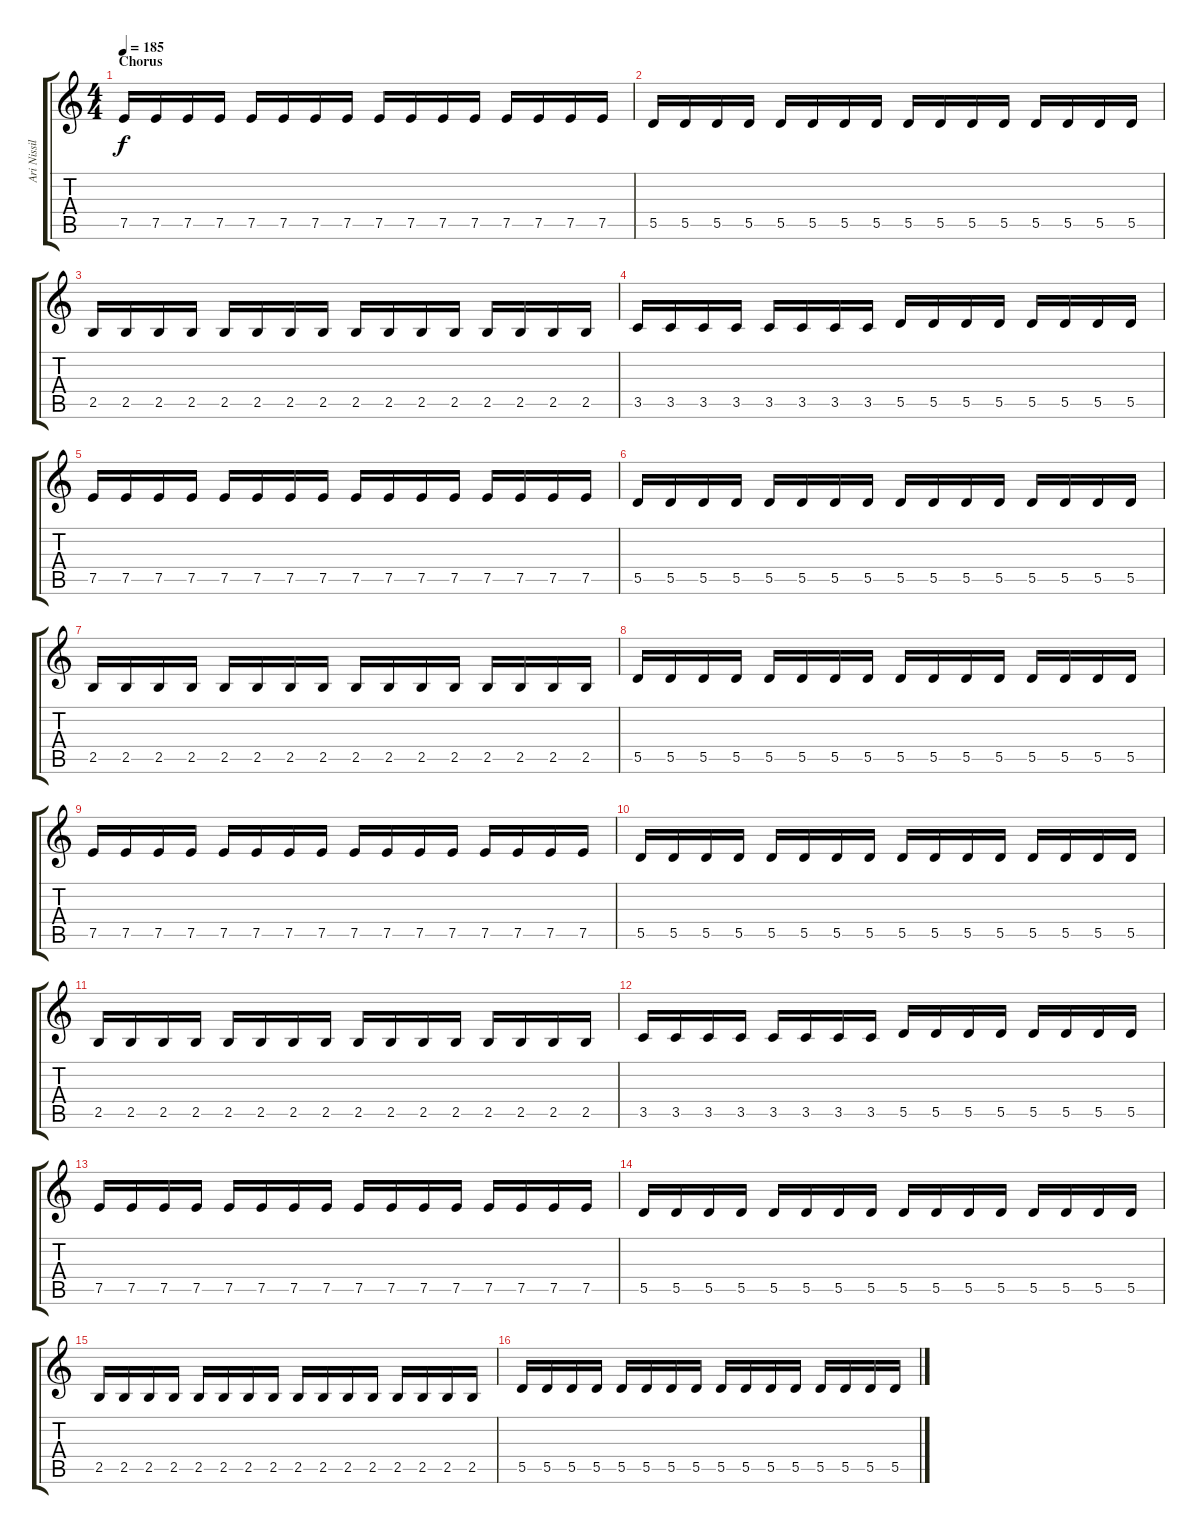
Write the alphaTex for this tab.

\track ("Ari Nissilä '' WarTechs ''" "Ari Nissil") {instrument distortionguitar}
\staff {score tabs}
\tuning (E4 B3 G3 D3 A2 E2) {hide}
\ts (4 4)
\section ("" "Chorus")
\tempo 185
\clef g2
\ks c
7.5.16{dy f} 7.5.16 7.5.16 7.5.16 7.5.16 7.5.16 7.5.16 7.5.16 7.5.16 7.5.16 7.5.16 7.5.16 7.5.16 7.5.16 7.5.16 7.5.16 |
5.5.16 5.5.16 5.5.16 5.5.16 5.5.16 5.5.16 5.5.16 5.5.16 5.5.16 5.5.16 5.5.16 5.5.16 5.5.16 5.5.16 5.5.16 5.5.16 |
2.5.16 2.5.16 2.5.16 2.5.16 2.5.16 2.5.16 2.5.16 2.5.16 2.5.16 2.5.16 2.5.16 2.5.16 2.5.16 2.5.16 2.5.16 2.5.16 |
3.5.16 3.5.16 3.5.16 3.5.16 3.5.16 3.5.16 3.5.16 3.5.16 5.5.16 5.5.16 5.5.16 5.5.16 5.5.16 5.5.16 5.5.16 5.5.16 |
7.5.16 7.5.16 7.5.16 7.5.16 7.5.16 7.5.16 7.5.16 7.5.16 7.5.16 7.5.16 7.5.16 7.5.16 7.5.16 7.5.16 7.5.16 7.5.16 |
5.5.16 5.5.16 5.5.16 5.5.16 5.5.16 5.5.16 5.5.16 5.5.16 5.5.16 5.5.16 5.5.16 5.5.16 5.5.16 5.5.16 5.5.16 5.5.16 |
2.5.16 2.5.16 2.5.16 2.5.16 2.5.16 2.5.16 2.5.16 2.5.16 2.5.16 2.5.16 2.5.16 2.5.16 2.5.16 2.5.16 2.5.16 2.5.16 |
5.5.16 5.5.16 5.5.16 5.5.16 5.5.16 5.5.16 5.5.16 5.5.16 5.5.16 5.5.16 5.5.16 5.5.16 5.5.16 5.5.16 5.5.16 5.5.16 |
7.5.16 7.5.16 7.5.16 7.5.16 7.5.16 7.5.16 7.5.16 7.5.16 7.5.16 7.5.16 7.5.16 7.5.16 7.5.16 7.5.16 7.5.16 7.5.16 |
5.5.16 5.5.16 5.5.16 5.5.16 5.5.16 5.5.16 5.5.16 5.5.16 5.5.16 5.5.16 5.5.16 5.5.16 5.5.16 5.5.16 5.5.16 5.5.16 |
2.5.16 2.5.16 2.5.16 2.5.16 2.5.16 2.5.16 2.5.16 2.5.16 2.5.16 2.5.16 2.5.16 2.5.16 2.5.16 2.5.16 2.5.16 2.5.16 |
3.5.16 3.5.16 3.5.16 3.5.16 3.5.16 3.5.16 3.5.16 3.5.16 5.5.16 5.5.16 5.5.16 5.5.16 5.5.16 5.5.16 5.5.16 5.5.16 |
7.5.16 7.5.16 7.5.16 7.5.16 7.5.16 7.5.16 7.5.16 7.5.16 7.5.16 7.5.16 7.5.16 7.5.16 7.5.16 7.5.16 7.5.16 7.5.16 |
5.5.16 5.5.16 5.5.16 5.5.16 5.5.16 5.5.16 5.5.16 5.5.16 5.5.16 5.5.16 5.5.16 5.5.16 5.5.16 5.5.16 5.5.16 5.5.16 |
2.5.16 2.5.16 2.5.16 2.5.16 2.5.16 2.5.16 2.5.16 2.5.16 2.5.16 2.5.16 2.5.16 2.5.16 2.5.16 2.5.16 2.5.16 2.5.16 |
5.5.16 5.5.16 5.5.16 5.5.16 5.5.16 5.5.16 5.5.16 5.5.16 5.5.16 5.5.16 5.5.16 5.5.16 5.5.16 5.5.16 5.5.16 5.5.16
